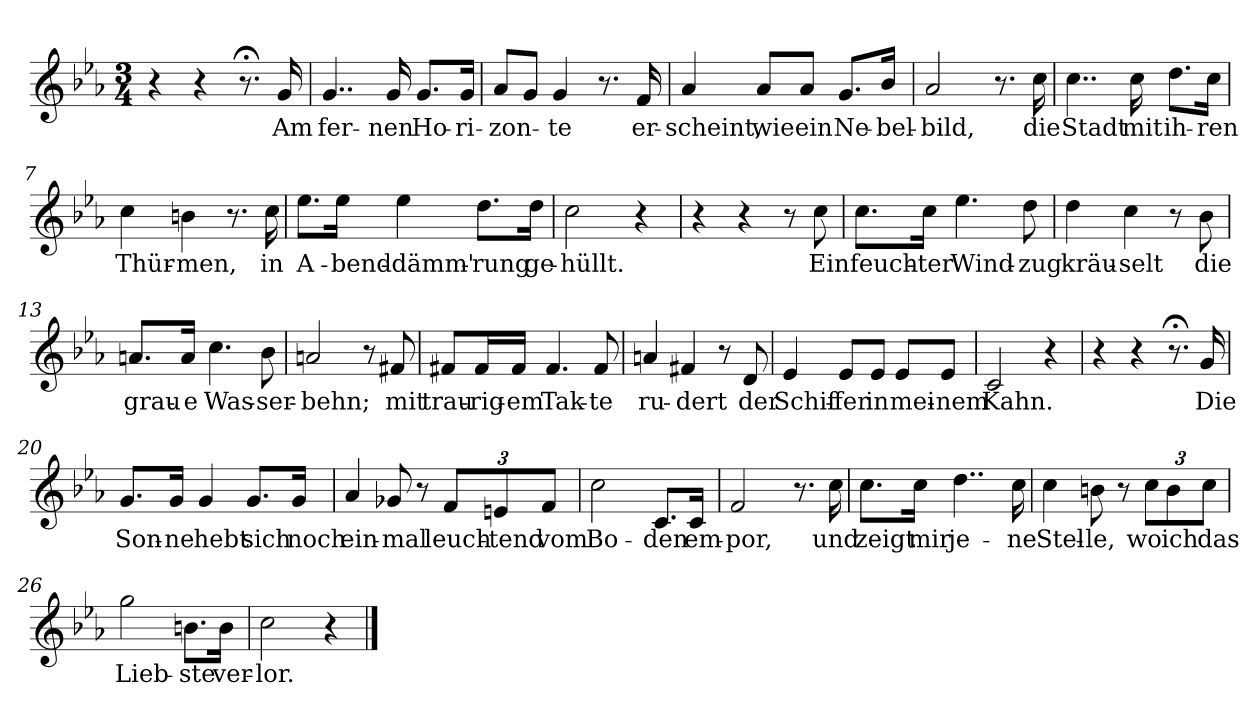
**kern	**text
*part1	*part1
*staff1	*staff1
*clefG2	*
*k[b-e-a-]	*
*M3/4	*
=1	=1
4r	.
4r	.
8.r;<	.
!	!LO:LY:b
16g/	Am
=2	=2
!	!LO:LY:b
4..g/	fer-
!	!LO:LY:b
16g/	-nen
!	!LO:LY:b
8.g/L	Ho-
!	!LO:LY:b
16g/Jk	-ri-
=3	=3
!	!LO:LY:b
8a-/L	-zon-
8g/J	.
!	!LO:LY:b
4g/	-te
8.r	.
!	!LO:LY:b
16f/	er-
=4	=4
!	!LO:LY:b
4a-/	-scheint,
!	!LO:LY:b
8a-/L	wie
!	!LO:LY:b
8a-/J	ein
!	!LO:LY:b
8.g/L	Ne-
!	!LO:LY:b
16b-/Jk	-bel-
=5	=5
!	!LO:LY:b
2a-/	-bild,
8.r	.
!	!LO:LY:b
16cc\	die
=6	=6
!	!LO:LY:b
4..cc\	Stadt
!	!LO:LY:b
16cc\	mit
!	!LO:LY:b
8.dd\L	ih-
!	!LO:LY:b
16cc\Jk	-ren
=7	=7
!	!LO:LY:b
4cc\	Thür-
!	!LO:LY:b
4bn\	-men,
8.r	.
!	!LO:LY:b
16cc\	in
!!LO:LB:g=z
=8	=8
!	!LO:LY:b
8.ee-\L	A-
!	!LO:LY:b
16ee-\Jk	-bend-
!	!LO:LY:b
4ee-\	-dämm'-
!	!LO:LY:b
8.dd\L	-rung
!	!LO:LY:b
16dd\Jk	ge-
=9	=9
!	!LO:LY:b
2cc\	-hüllt.
4r	.
=10	=10
4r	.
4r	.
8r	.
!	!LO:LY:b
8cc\	Ein
=11	=11
!	!LO:LY:b
8.cc\L	feuch-
!	!LO:LY:b
16cc\Jk	-ter
!	!LO:LY:b
4.ee-\	Wind-
!	!LO:LY:b
8dd\	-zug
=12	=12
!	!LO:LY:b
4dd\	kräu-
!	!LO:LY:b
4cc\	-selt
8r	.
!	!LO:LY:b
8b-\	die
=13	=13
!	!LO:LY:b
8.an/L	grau-
!	!LO:LY:b
16a/Jk	-e
!	!LO:LY:b
4.cc\	Was-
!	!LO:LY:b
8b-\	-ser-
=14	=14
!	!LO:LY:b
2an/	-behn;
8r	.
!	!LO:LY:b
8f#X/	mit
!!LO:LB:g=z
=15	=15
!	!LO:LY:b
8f#X/L	trau-
!	!LO:LY:b
16f#/L	-rig-
!	!LO:LY:b
16f#/JJ	-em
!	!LO:LY:b
4.f#/	Tak-
!	!LO:LY:b
8f#/	-te
=16	=16
!	!LO:LY:b
4an/	ru-
!	!LO:LY:b
4f#X/	-dert
8r	.
!	!LO:LY:b
8d/	der
=17	=17
!	!LO:LY:b
4e-/	Schif-
!	!LO:LY:b
8e-/L	-fer
!	!LO:LY:b
8e-/J	in
!	!LO:LY:b
8e-/L	mei-
!	!LO:LY:b
8e-/J	-nem
=18	=18
!	!LO:LY:b
2c/	Kahn.
4r	.
=19	=19
4r	.
4r	.
8.r;<	.
!	!LO:LY:b
16g/	Die
=20	=20
!	!LO:LY:b
8.g/L	Son-
!	!LO:LY:b
16g/Jk	-ne
!	!LO:LY:b
4g/	hebt
!	!LO:LY:b
8.g/L	sich
!	!LO:LY:b
16g/Jk	noch
!!LO:LB:g=z
=21	=21
!	!LO:LY:b
4a-/	ein-
!	!LO:LY:b
8g-X/	-mal
8r	.
!	!LO:LY:b
12f/L	leuch-
!	!LO:LY:b
12en/	-tend
!	!LO:LY:b
12f/J	vom
=22	=22
!	!LO:LY:b
2cc\	Bo-
!	!LO:LY:b
8.c/L	-den
!	!LO:LY:b
16c/Jk	em-
=23	=23
!	!LO:LY:b
2f/	-por,
8.r	.
!	!LO:LY:b
16cc\	und
=24	=24
!	!LO:LY:b
8.cc\L	zeigt
!	!LO:LY:b
16cc\Jk	mir
!	!LO:LY:b
4..dd\	-je-
!	!LO:LY:b
16cc\	-ne
=25	=25
!	!LO:LY:b
4cc\	Stel-
!	!LO:LY:b
8bn\	-le,
8r	.
!	!LO:LY:b
12cc\L	wo
!	!LO:LY:b
12b\	ich
!	!LO:LY:b
12cc\J	das
=26	=26
!	!LO:LY:b
2gg\	Lieb-
!	!LO:LY:b
8.bn\L	-ste
!	!LO:LY:b
16b\Jk	ver-
=27	=27
!	!LO:LY:b
2cc\	-lor.
4r	.
==	==
*-	*-
